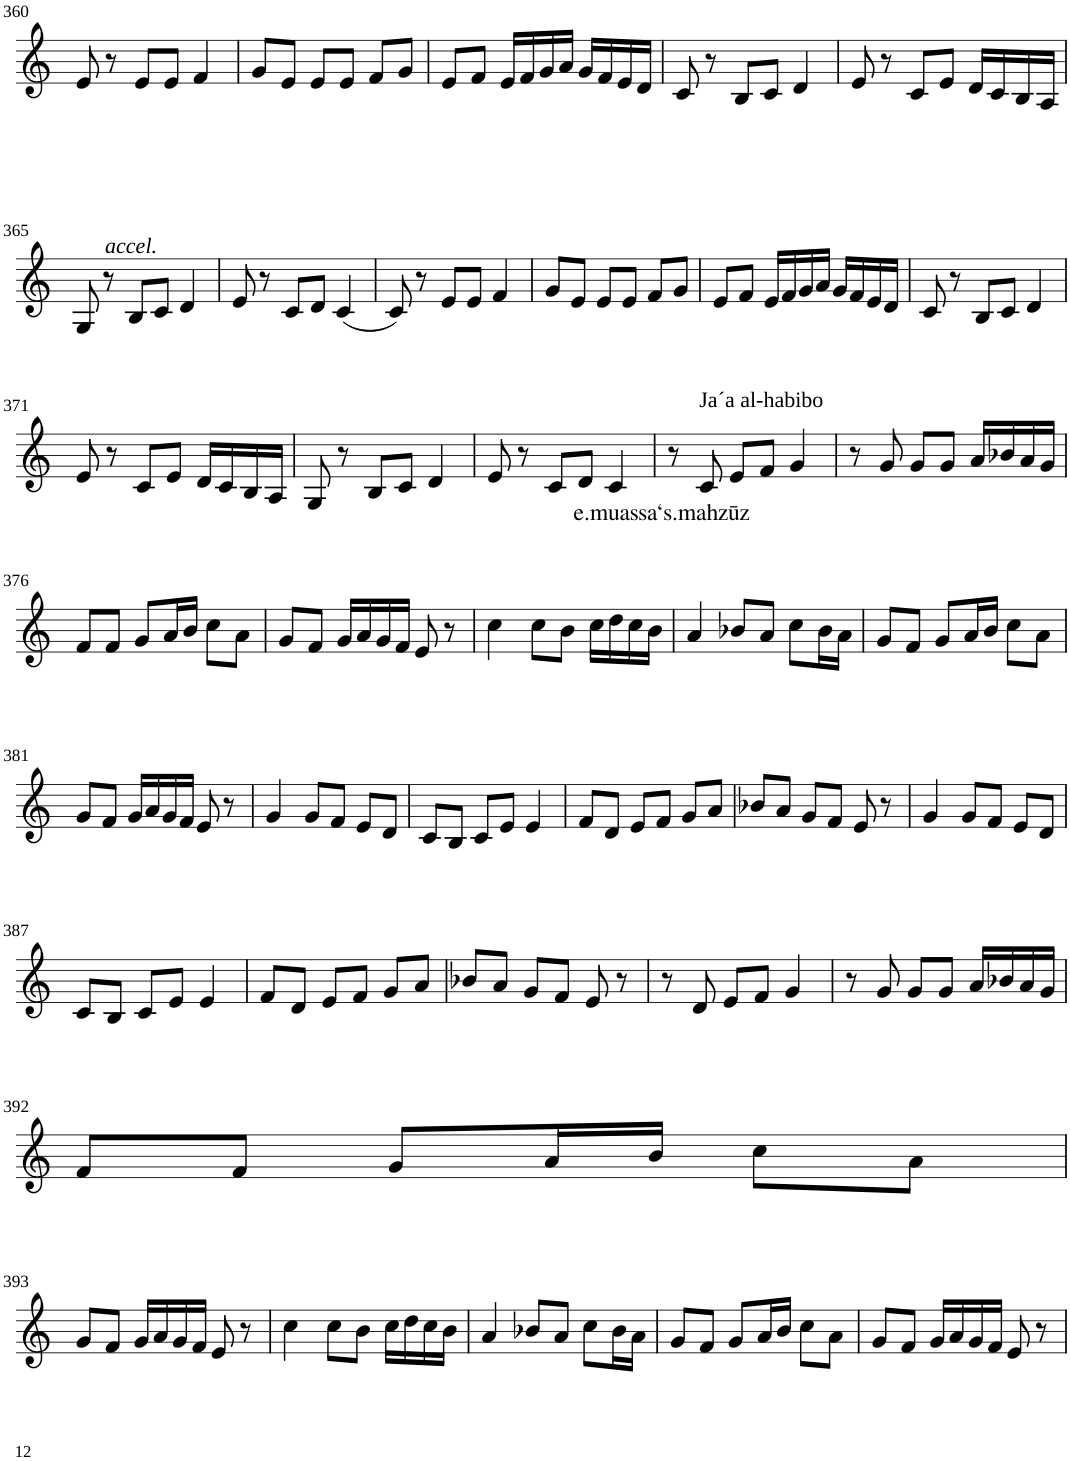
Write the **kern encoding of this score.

**kern	**text
*part1	*part1
*staff1	*staff1
*I"Violin	*
!!LO:PB:g=z
*clefG2	*
*k[]	*
*M3/4	*
=360	=360
8e/	.
!LO:TX:b:i:t=accel.	!
8r	.
8e/L	.
8e/J	.
4f/	.
=361	=361
8g/L	.
8e/J	.
8e/L	.
8e/J	.
8f/L	.
8g/J	.
=362	=362
8e/L	.
8f/J	.
16e/LL	.
16f/	.
16g/	.
16a/JJ	.
16g/LL	.
16f/	.
16e/	.
16d/JJ	.
=363	=363
8c/	.
8r	.
8B/L	.
8c/J	.
4d/	.
=364	=364
8e/	.
8r	.
8c/L	.
8e/J	.
16d/LL	.
16c/	.
16B/	.
16A/JJ	.
!!LO:LB:g=z
=365	=365
8G/	.
8r	.
8B/L	.
8c/J	.
4d/	.
=366	=366
8e/	.
8r	.
8c/L	.
8d/J	.
(4c/	.
=367	=367
8c/)	.
8r	.
8e/L	.
8e/J	.
4f/	.
=368	=368
8g/L	.
8e/J	.
8e/L	.
8e/J	.
8f/L	.
8g/J	.
=369	=369
8e/L	.
8f/J	.
16e/LL	.
16f/	.
16g/	.
16a/JJ	.
16g/LL	.
16f/	.
16e/	.
16d/JJ	.
=370	=370
8c/	.
8r	.
8B/L	.
8c/J	.
4d/	.
!!LO:LB:g=z
=371	=371
8e/	.
8r	.
8c/L	.
8e/J	.
16d/LL	.
16c/	.
16B/	.
16A/JJ	.
=372	=372
8G/	.
8r	.
8B/L	.
8c/J	.
4d/	.
=373	=373
8e/	.
8r	.
8c/L	.
8d/J	.
!	!LO:LY:b
4c/	e.muassa‘
=374	=374
8r	.
!LO:TX:a:t=Ja´a al-habibo	!
!	!LO:LY:b
8c/	s.mahzūz
8e/L	.
8f/J	.
4g/	.
=375	=375
8r	.
8g/	.
8g/L	.
8g/J	.
16a/LL	.
16b-X/	.
16a/	.
16g/JJ	.
!!LO:LB:g=z
=376	=376
8f/L	.
8f/J	.
8g/L	.
16a/L	.
16b/JJ	.
8cc\L	.
8a\J	.
=377	=377
8g/L	.
8f/J	.
16g/LL	.
16a/	.
16g/	.
16f/JJ	.
8e/	.
8r	.
=378	=378
4cc\	.
8cc\L	.
8b\J	.
16cc\LL	.
16dd\	.
16cc\	.
16b\JJ	.
=379	=379
4a/	.
8b-X/L	.
8a/J	.
8cc\L	.
16b-\L	.
16a\JJ	.
=380	=380
8g/L	.
8f/J	.
8g/L	.
16a/L	.
16b/JJ	.
8cc\L	.
8a\J	.
!!LO:LB:g=z
=381	=381
8g/L	.
8f/J	.
16g/LL	.
16a/	.
16g/	.
16f/JJ	.
8e/	.
8r	.
=382	=382
4g/	.
8g/L	.
8f/J	.
8e/L	.
8d/J	.
=383	=383
8c/L	.
8B/J	.
8c/L	.
8e/J	.
4e/	.
=384	=384
8f/L	.
8d/J	.
8e/L	.
8f/J	.
8g/L	.
8a/J	.
=385	=385
8b-X/L	.
8a/J	.
8g/L	.
8f/J	.
8e/	.
8r	.
=386	=386
4g/	.
8g/L	.
8f/J	.
8e/L	.
8d/J	.
!!LO:LB:g=z
=387	=387
8c/L	.
8B/J	.
8c/L	.
8e/J	.
4e/	.
=388	=388
8f/L	.
8d/J	.
8e/L	.
8f/J	.
8g/L	.
8a/J	.
=389	=389
8b-X/L	.
8a/J	.
8g/L	.
8f/J	.
8e/	.
8r	.
=390	=390
8r	.
8d/	.
8e/L	.
8f/J	.
4g/	.
=391	=391
8r	.
8g/	.
8g/L	.
8g/J	.
16a/LL	.
16b-X/	.
16a/	.
16g/JJ	.
!!LO:LB:g=z
=392	=392
8f/L	.
8f/J	.
8g/L	.
16a/L	.
16b/JJ	.
8cc\L	.
8a\J	.
!!LO:LB:g=z
=393	=393
8g/L	.
8f/J	.
16g/LL	.
16a/	.
16g/	.
16f/JJ	.
8e/	.
8r	.
=394	=394
4cc\	.
8cc\L	.
8b\J	.
16cc\LL	.
16dd\	.
16cc\	.
16b\JJ	.
=395	=395
4a/	.
8b-X/L	.
8a/J	.
8cc\L	.
16b-\L	.
16a\JJ	.
=396	=396
8g/L	.
8f/J	.
8g/L	.
16a/L	.
16b/JJ	.
8cc\L	.
8a\J	.
=397	=397
8g/L	.
8f/J	.
16g/LL	.
16a/	.
16g/	.
16f/JJ	.
8e/	.
8r	.
=	=
*-	*-
